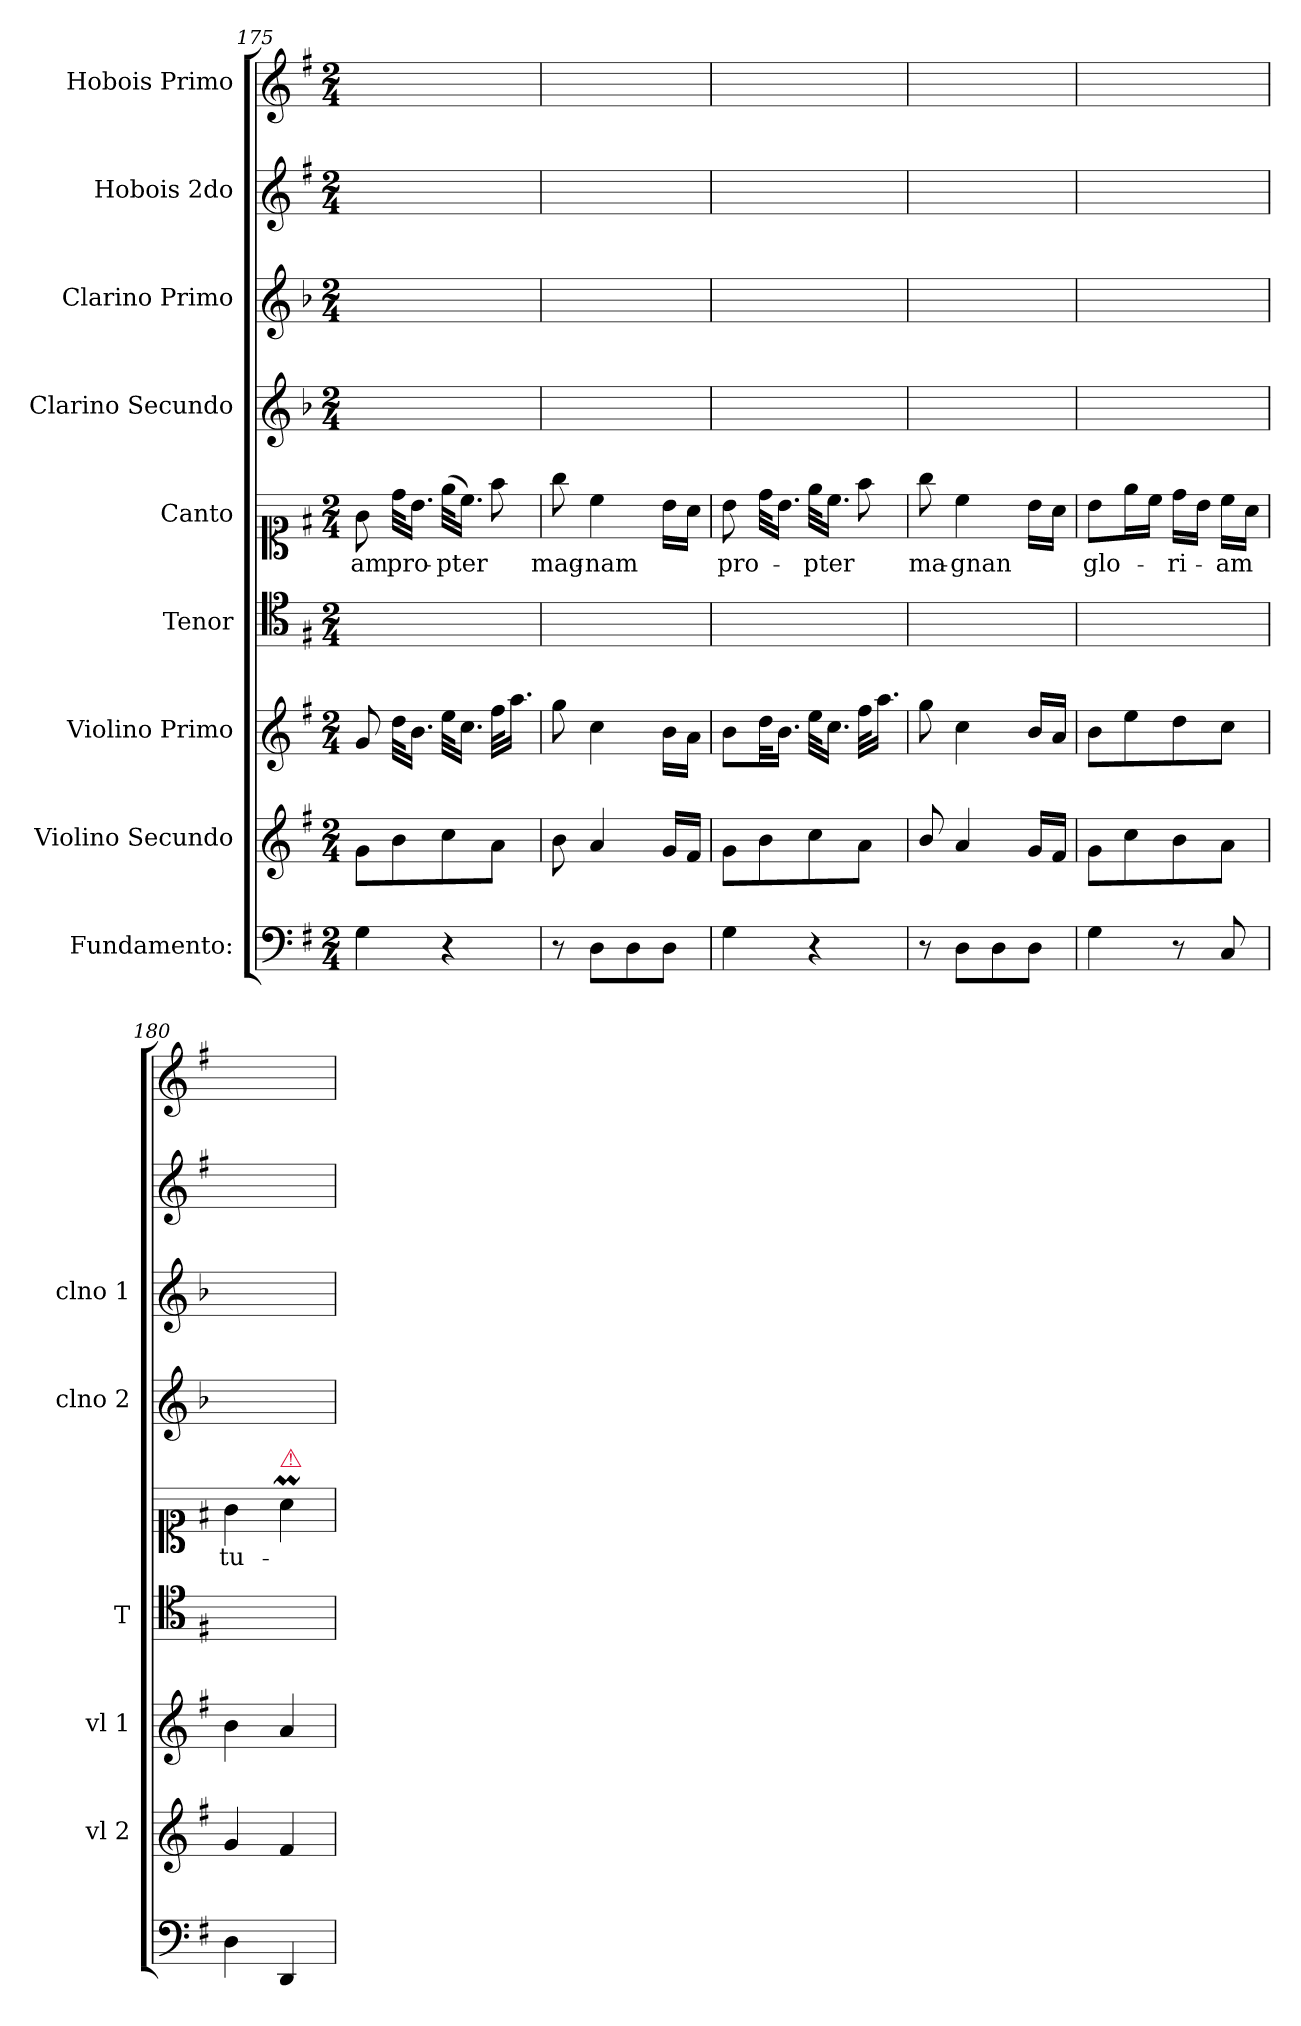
**kern	**kern	**kern	**kern	**kern	**text	**kern	**kern	**kern	**kern
*part9	*part8	*part7	*part6	*part5	*part5	*part4	*part3	*part2	*part1
*staff9	*staff8	*staff7	*staff6	*staff5	*staff5	*staff4	*staff3	*staff2	*staff1
*I"Fundamento:	*I"Violino Secundo	*I"Violino Primo	*I"Tenor	*I"Canto	*	*I"Clarino Secundo	*I"Clarino Primo	*I"Hobois 2do	*I"Hobois Primo
*	*I'vl 2	*I'vl 1	*I'T	*	*	*I'clno 2	*I'clno 1	*	*
*clefF4	*clefG2	*clefG2	*clefC4	*clefC1	*	*clefG2	*clefG2	*clefG2	*clefG2
*	*	*	*	*	*	*ITrd-1c-2	*ITrd-1c-2	*	*
*k[f#]	*k[f#]	*k[f#]	*k[f#]	*k[f#]	*	*k[f#]	*k[f#]	*k[f#]	*k[f#]
*M2/4	*M2/4	*M2/4	*M2/4	*M2/4	*	*M2/4	*M2/4	*M2/4	*M2/4
=175	=175	=175	=175	=175	=175	=175	=175	=175	=175
4G\	8g\L	8g/	2ryy	8g\	-am	2ryy	2ryy	2ryy	2ryy
.	8b\	32dd\KLL	.	32dd\KLL	pro-	.	.	.	.
.	.	16.b\JJ	.	16.b\JJ	.	.	.	.	.
4r	8cc\	32ee\KLL	.	(>32ee\KLL	-pter	.	.	.	.
.	.	16.cc\JJ	.	16.cc\JJ)	.	.	.	.	.
.	8a\J	32ff#\KLL	.	8ff#\	.	.	.	.	.
.	.	16.aa\JJ	.	.	.	.	.	.	.
=176	=176	=176	=176	=176	=176	=176	=176	=176	=176
8r	8b\	8gg\	2ryy	8gg\	mag-	2ryy	2ryy	2ryy	2ryy
8D\L	4a/	4cc\	.	4cc\	-nam	.	.	.	.
8D\	.	.	.	.	.	.	.	.	.
8D\J	16g/LL	16b\LL	.	16b\LL	.	.	.	.	.
.	16f#/JJ	16a\JJ	.	16a\JJ	.	.	.	.	.
=177	=177	=177	=177	=177	=177	=177	=177	=177	=177
4G\	8g\L	8b\L	2ryy	8b\	pro-	2ryy	2ryy	2ryy	2ryy
.	8b\	32dd\KL	.	32dd\KLL	.	.	.	.	.
.	.	16.b\JJ	.	16.b\JJ	.	.	.	.	.
4r	8cc\	32ee\KLL	.	32ee\KLL	-pter	.	.	.	.
.	.	16.cc\JJ	.	16.cc\JJ	.	.	.	.	.
.	8a\J	32ff#\KLL	.	8ff#\	.	.	.	.	.
.	.	16.aa\JJ	.	.	.	.	.	.	.
=178	=178	=178	=178	=178	=178	=178	=178	=178	=178
8r	8b/	8gg\	2ryy	8gg\	ma-	2ryy	2ryy	2ryy	2ryy
8D\L	4a/	4cc\	.	4cc\	-gnan	.	.	.	.
8D\	.	.	.	.	.	.	.	.	.
8D\J	16g/LL	16b/LL	.	16b\LL	.	.	.	.	.
.	16f#/JJ	16a/JJ	.	16a\JJ	.	.	.	.	.
=179	=179	=179	=179	=179	=179	=179	=179	=179	=179
4G\	8g\L	8b\L	2ryy	8b\L	glo-	2ryy	2ryy	2ryy	2ryy
.	8cc\	8ee\	.	16ee\L	.	.	.	.	.
.	.	.	.	16cc\JJ	.	.	.	.	.
8r	8b\	8dd\	.	16dd\LL	-ri-	.	.	.	.
.	.	.	.	16b\JJ	.	.	.	.	.
8C/	8a\J	8cc\J	.	16cc\LL	-am	.	.	.	.
.	.	.	.	16a\JJ	.	.	.	.	.
=180	=180	=180	=180	=180	=180	=180	=180	=180	=180
4D\	4g/	4b\	2ryy	4g\	tu-	2ryy	2ryy	2ryy	2ryy
!	!	!	!	!LO:TX:a:color=crimson:t=⚠	!	!	!	!	!
4DD/	4f#/	4a/	.	4aM\	.	.	.	.	.
=	=	=	=	=	=	=	=	=	=
*-	*-	*-	*-	*-	*-	*-	*-	*-	*-
